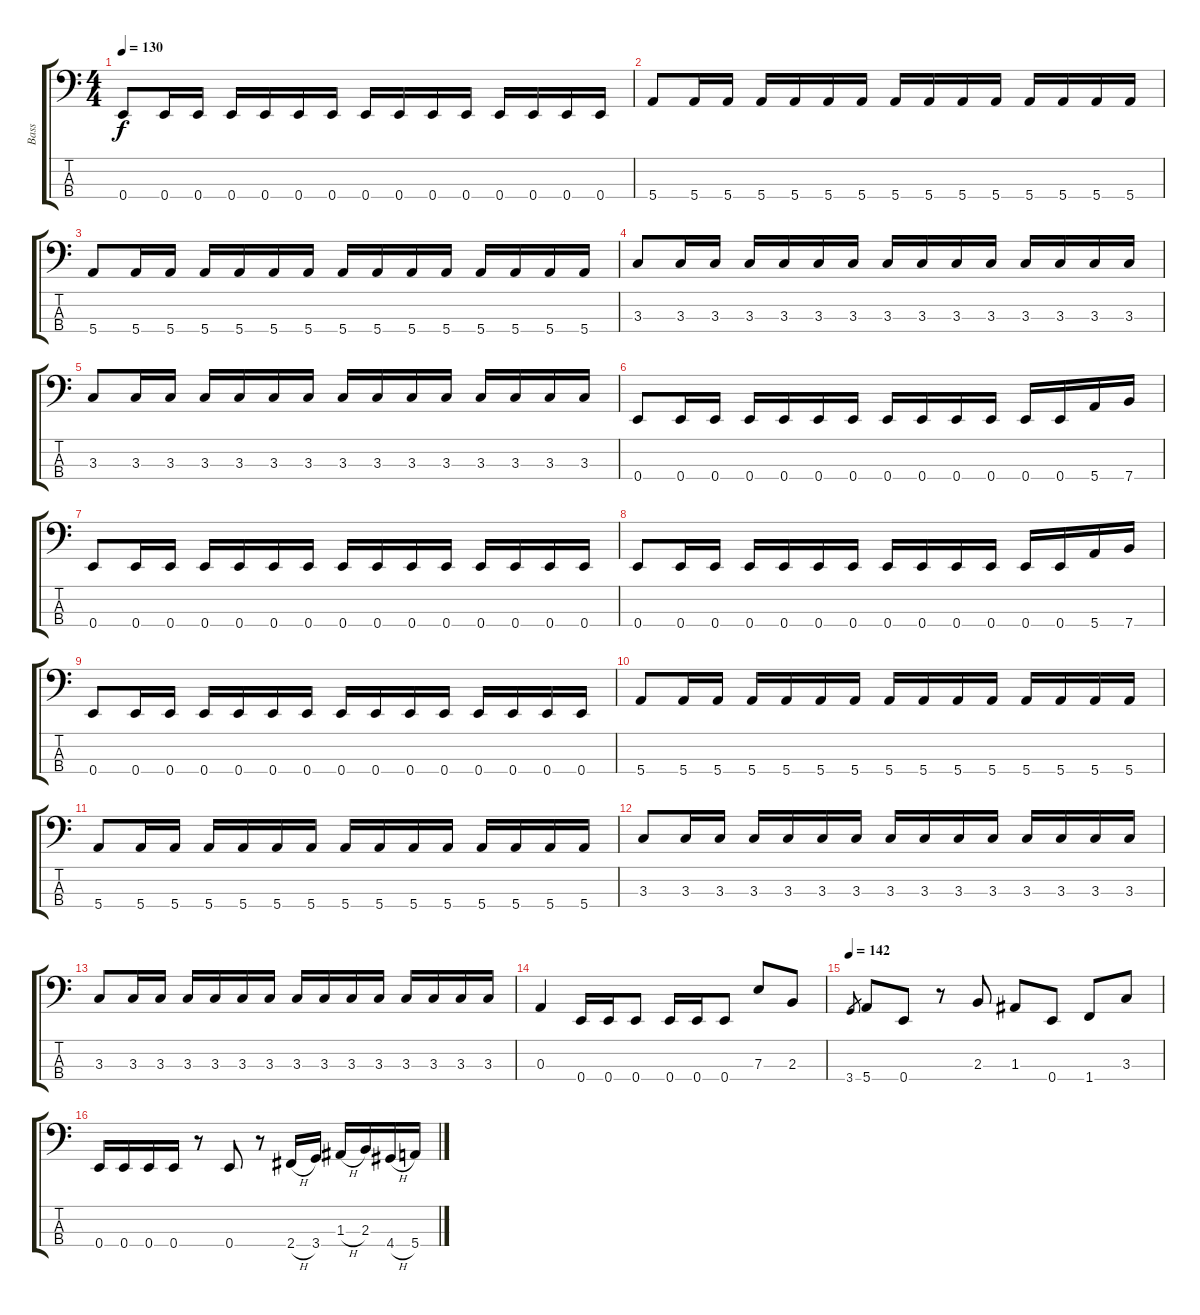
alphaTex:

\track ("Bass" "Bass") {instrument electricbasspick}
\staff {score tabs}
\tuning (G2 D2 A1 E1) {hide}
\ts (4 4)
\tempo 130
\clef f4
\ks c
0.4.8{dy f} 0.4.16 0.4.16 0.4.16 0.4.16 0.4.16 0.4.16 0.4.16 0.4.16 0.4.16 0.4.16 0.4.16 0.4.16 0.4.16 0.4.16 |
5.4.8 5.4.16 5.4.16 5.4.16 5.4.16 5.4.16 5.4.16 5.4.16 5.4.16 5.4.16 5.4.16 5.4.16 5.4.16 5.4.16 5.4.16 |
5.4.8 5.4.16 5.4.16 5.4.16 5.4.16 5.4.16 5.4.16 5.4.16 5.4.16 5.4.16 5.4.16 5.4.16 5.4.16 5.4.16 5.4.16 |
3.3.8 3.3.16 3.3.16 3.3.16 3.3.16 3.3.16 3.3.16 3.3.16 3.3.16 3.3.16 3.3.16 3.3.16 3.3.16 3.3.16 3.3.16 |
3.3.8 3.3.16 3.3.16 3.3.16 3.3.16 3.3.16 3.3.16 3.3.16 3.3.16 3.3.16 3.3.16 3.3.16 3.3.16 3.3.16 3.3.16 |
0.4.8 0.4.16 0.4.16 0.4.16 0.4.16 0.4.16 0.4.16 0.4.16 0.4.16 0.4.16 0.4.16 0.4.16 0.4.16 5.4.16 7.4.16 |
0.4.8 0.4.16 0.4.16 0.4.16 0.4.16 0.4.16 0.4.16 0.4.16 0.4.16 0.4.16 0.4.16 0.4.16 0.4.16 0.4.16 0.4.16 |
0.4.8 0.4.16 0.4.16 0.4.16 0.4.16 0.4.16 0.4.16 0.4.16 0.4.16 0.4.16 0.4.16 0.4.16 0.4.16 5.4.16 7.4.16 |
0.4.8 0.4.16 0.4.16 0.4.16 0.4.16 0.4.16 0.4.16 0.4.16 0.4.16 0.4.16 0.4.16 0.4.16 0.4.16 0.4.16 0.4.16 |
5.4.8 5.4.16 5.4.16 5.4.16 5.4.16 5.4.16 5.4.16 5.4.16 5.4.16 5.4.16 5.4.16 5.4.16 5.4.16 5.4.16 5.4.16 |
5.4.8 5.4.16 5.4.16 5.4.16 5.4.16 5.4.16 5.4.16 5.4.16 5.4.16 5.4.16 5.4.16 5.4.16 5.4.16 5.4.16 5.4.16 |
3.3.8 3.3.16 3.3.16 3.3.16 3.3.16 3.3.16 3.3.16 3.3.16 3.3.16 3.3.16 3.3.16 3.3.16 3.3.16 3.3.16 3.3.16 |
3.3.8 3.3.16 3.3.16 3.3.16 3.3.16 3.3.16 3.3.16 3.3.16 3.3.16 3.3.16 3.3.16 3.3.16 3.3.16 3.3.16 3.3.16 |
0.3.4 0.4.16 0.4.16 0.4.8 0.4.16 0.4.16 0.4.8 7.3.8 2.3.8 |
\tempo 142
3.4.8{gr} 5.4.8 0.4.8 r.8 2.3.8 1.3.8 0.4.8 1.4.8 3.3.8 |
0.4.16 0.4.16 0.4.16 0.4.16 r.8 0.4.8 r.8 2.4{h}.16 3.4.16 1.3{h}.16 2.3.16 4.4{h}.16 5.4.16
